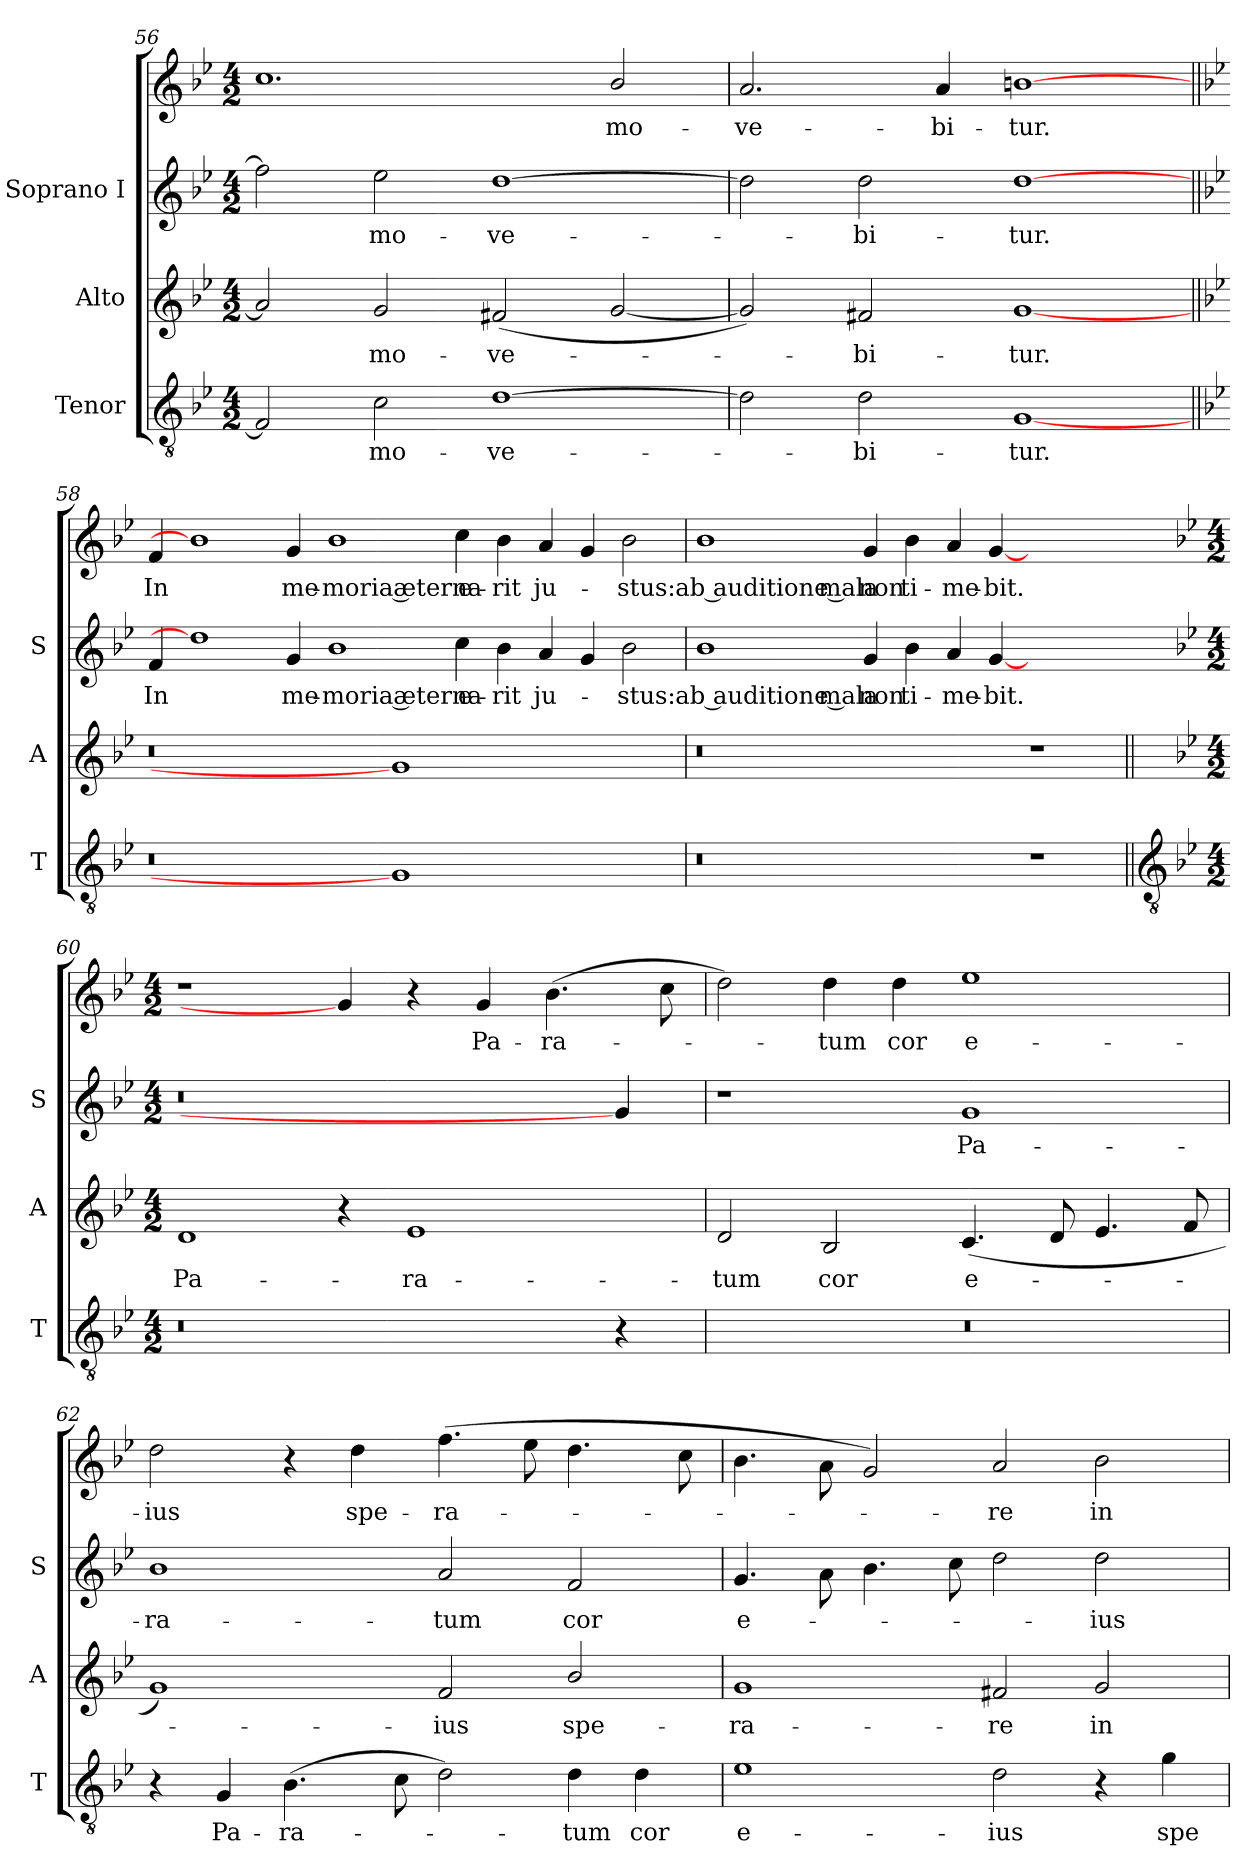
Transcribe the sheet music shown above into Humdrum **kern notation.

**kern	**text	**kern	**text	**kern	**text	**kern	**text
*part3	*part3	*part2	*part2	*part1	*part1	*part1	*part1
*staff4	*staff4	*staff3	*staff3	*staff2	*staff2	*staff1	*staff1
*I"Tenor	*	*I"Alto	*	*I"Soprano I	*	*	*
*I'T	*	*I'A	*	*I'S	*	*	*
*clefGv2	*	*clefG2	*	*clefG2	*	*clefG2	*
*k[b-e-]	*	*k[b-e-]	*	*k[b-e-]	*	*k[b-e-]	*
*B-:	*	*B-:	*	*B-:	*	*B-:	*
*M4/2	*	*M4/2	*	*M4/2	*	*M4/2	*
=56	=56	=56	=56	=56	=56	=56	=56
2F]	.	2a/]	.	2ff]	.	1.cc	.
!	!LO:LY:b	!	!LO:LY:b	!	!LO:LY:b	!	!
2c	mo-	2g	mo-	2ee-	-mo-	.	.
!	!LO:LY:b	!	!LO:LY:b	!	!LO:LY:b	!	!
[1d	-ve-	(<2f#X	-ve-	[1dd	-ve-	.	.
!	!	!	!	!	!	!	!LO:LY:b
.	.	[2g	.	.	.	2b-/	mo-
=57	=57	=57	=57	=57	=57	=57	=57
!	!	!	!	!	!	!	!LO:LY:b
2d]	.	2g])	.	2dd]	.	2.a	ve-
!	!LO:LY:b	!	!LO:LY:b	!	!LO:LY:b	!	!
2d	bi-	2f#X	bi-	2dd	bi-	.	.
!	!	!	!	!	!	!	!LO:LY:b
.	.	.	.	.	.	4a	-bi-
!	!LO:LY:b	!	!LO:LY:b	!	!LO:LY:b	!	!LO:LY:b
[1G	-tur.	[1g	-tur.	[1dd	-tur.	[1bn	-tur.
!!LO:LB:g=z
=58||	=58||	=58||	=58||	=58||	=58||	=58||	=58||
*	*	*	*	*k[b-e-]	*	*k[b-e-]	*
*	*	*	*	*B-:	*	*B-:	*
!	!	!	!	!	!LO:LY:b	!	!LO:LY:b
0r	.	0r	.	4f	In	4f	In
.	.	.	.	1dd]	.	1b]	.
!	!	!	!	!	!LO:LY:b	!	!LO:LY:b
.	.	.	.	4g	me-	4g	me-
!	!	!	!	!	!LO:LY:b	!	!LO:LY:b
.	.	.	.	1b-	-moria æterna	1b-	-moria æterna
1G]	.	1g]	.	.	.	.	.
!	!	!	!	!	!LO:LY:b	!	!LO:LY:b
.	.	.	.	4cc	e-	4cc	e-
!	!	!	!	!	!LO:LY:b	!	!LO:LY:b
.	.	.	.	4b-	-rit	4b-	-rit
!	!	!	!	!	!LO:LY:b	!	!LO:LY:b
1ryy	.	1ryy	.	4a	ju-	4a	ju-
.	.	.	.	4g	.	4g	.
!	!	!	!	!	!LO:LY:b	!	!LO:LY:b
.	.	.	.	2b-	stus:	2b-	stus:
=59	=59	=59	=59	=59	=59	=59	=59
!	!	!	!	!	!LO:LY:b	!	!LO:LY:b
0r	.	0r	.	1b-	ab auditione mala	1b-	ab auditione mala
!	!	!	!	!	!LO:LY:b	!	!LO:LY:b
.	.	.	.	4g	non	4g	non
!	!	!	!	!	!LO:LY:b	!	!LO:LY:b
.	.	.	.	4b-	ti-	4b-	ti-
!	!	!	!	!	!LO:LY:b	!	!LO:LY:b
.	.	.	.	4a	-me-	4a	-me-
!	!	!	!	!	!LO:LY:b	!	!LO:LY:b
.	.	.	.	[4g	-bit.	[4g	-bit.
1r	.	1r	.	1ryy	.	1ryy	.
!!LO:LB:g=z
=60||	=60-	=60||	=60-	=60-	=60-	=60-	=60-
*clefGv2	*	*	*	*	*	*	*
*k[b-e-]	*	*k[b-e-]	*	*k[b-e-]	*	*k[b-e-]	*
*B-:	*	*B-:	*	*B-:	*	*B-:	*
*M4/2	*	*M4/2	*	*M4/2	*	*M4/2	*
!	!	!	!LO:LY:b	!	!	!	!
0r	.	1d	Pa-	0r	.	1r	.
.	.	4r	.	.	.	4g]	.
!	!	!	!LO:LY:b	!	!	!	!
.	.	1e-	-ra-	.	.	4r	.
!	!	!	!	!	!	!	!LO:LY:b
.	.	.	.	.	.	4g	Pa-
!	!	!	!	!	!	!	!LO:LY:b
.	.	.	.	.	.	(>4.b-	-ra-
4r	.	.	.	4g]	.	.	.
.	.	.	.	.	.	8cc	.
=61	=61	=61	=61	=61	=61	=61	=61
!	!	!	!LO:LY:b	!	!	!	!
0r	.	2d	-tum	1r	.	2dd)	.
!	!	!	!LO:LY:b	!	!	!	!LO:LY:b
.	.	2B-	cor	.	.	4dd	tum
!	!	!	!	!	!	!	!LO:LY:b
.	.	.	.	.	.	4dd	cor
!	!	!	!LO:LY:b	!	!LO:LY:b	!	!LO:LY:b
.	.	(<4.c	e-	1g	-Pa-	1ee-	e-
.	.	8d	.	.	.	.	.
.	.	4.e-	.	.	.	.	.
.	.	8f	.	.	.	.	.
=62	=62	=62	=62	=62	=62	=62	=62
!	!	!	!	!	!LO:LY:b	!	!LO:LY:b
4r	.	1g)	.	1b-	ra-	2dd	-ius
!	!LO:LY:b	!	!	!	!	!	!
4G	Pa-	.	.	.	.	.	.
!	!LO:LY:b	!	!	!	!	!	!
(>4.B-	-ra-	.	.	.	.	4r	.
!	!	!	!	!	!	!	!LO:LY:b
.	.	.	.	.	.	4dd	spe-
8c	.	.	.	.	.	.	.
!	!	!	!LO:LY:b	!	!LO:LY:b	!	!LO:LY:b
2d)	.	2f	ius	2a/	-tum	(>4.ff	-ra-
.	.	.	.	.	.	8ee-	.
!	!LO:LY:b	!	!LO:LY:b	!	!LO:LY:b	!	!
4d	tum	2b-/	spe-	2f	cor	4.dd	.
!	!LO:LY:b	!	!	!	!	!	!
4d	cor	.	.	.	.	.	.
.	.	.	.	.	.	8cc	.
=63	=63	=63	=63	=63	=63	=63	=63
!	!LO:LY:b	!	!LO:LY:b	!	!LO:LY:b	!	!
1e-	e-	1g	-ra-	4.g	e-	4.b-	.
.	.	.	.	8a\	.	8a\	.
.	.	.	.	4.b-	.	2g)	.
.	.	.	.	8cc	.	.	.
!	!LO:LY:b	!	!LO:LY:b	!	!	!	!LO:LY:b
2d	-ius	2f#X	-re	2dd	.	2a	re
!	!	!	!LO:LY:b	!	!LO:LY:b	!	!LO:LY:b
4r	.	2g	in	2dd	ius	2b-	in
!	!LO:LY:b	!	!	!	!	!	!
4g	spe-	.	.	.	.	.	.
=	=	=	=	=	=	=	=
*-	*-	*-	*-	*-	*-	*-	*-
